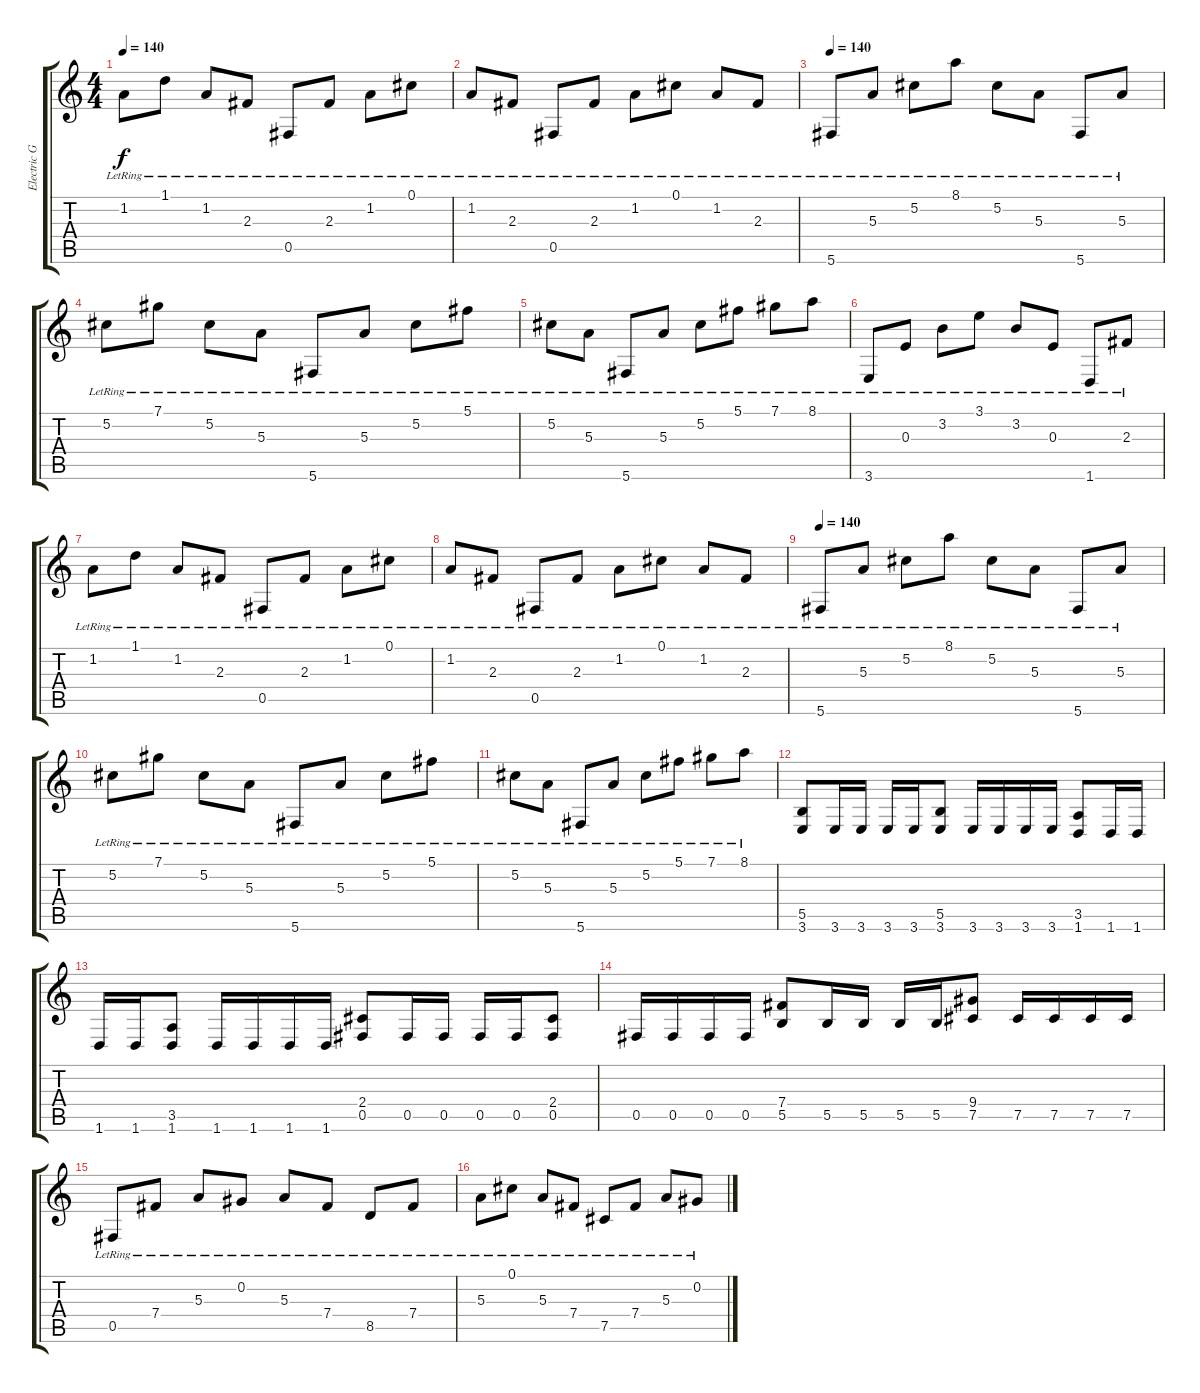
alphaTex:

\track ("Electric Guitar 1" "Electric G") {instrument distortionguitar}
\staff {score tabs}
\tuning (Db4 Ab3 E3 B2 Gb2 Db2) {hide}
\ts (4 4)
\tempo 140
\clef g2
\ks c
1.2{lr}.8{dy f} 1.1{lr}.8 1.2{lr}.8 2.3{lr}.8 0.5{lr}.8 2.3{lr}.8 1.2{lr}.8 0.1{lr}.8 |
1.2{lr}.8 2.3{lr}.8 0.5{lr}.8 2.3{lr}.8 1.2{lr}.8 0.1{lr}.8 1.2{lr}.8 2.3{lr}.8 |
\tempo 140
5.6{lr}.8{instrument electricguitarclean} 5.3{lr}.8 5.2{lr}.8 8.1{lr}.8 5.2{lr}.8 5.3{lr}.8 5.6{lr}.8 5.3{lr}.8 |
5.2{lr}.8 7.1{lr}.8 5.2{lr}.8 5.3{lr}.8 5.6{lr}.8 5.3{lr}.8 5.2{lr}.8 5.1{lr}.8 |
5.2{lr}.8 5.3{lr}.8 5.6{lr}.8 5.3{lr}.8 5.2{lr}.8 5.1{lr}.8 7.1{lr}.8 8.1{lr}.8 |
3.6{lr}.8 0.3{lr}.8 3.2{lr}.8 3.1{lr}.8 3.2{lr}.8 0.3{lr}.8 1.6{lr}.8 2.3{lr}.8 |
1.2{lr}.8 1.1{lr}.8 1.2{lr}.8 2.3{lr}.8 0.5{lr}.8 2.3{lr}.8 1.2{lr}.8 0.1{lr}.8 |
1.2{lr}.8 2.3{lr}.8 0.5{lr}.8 2.3{lr}.8 1.2{lr}.8 0.1{lr}.8 1.2{lr}.8 2.3{lr}.8 |
\tempo 140
5.6{lr}.8{instrument electricguitarclean} 5.3{lr}.8 5.2{lr}.8 8.1{lr}.8 5.2{lr}.8 5.3{lr}.8 5.6{lr}.8 5.3{lr}.8 |
5.2{lr}.8 7.1{lr}.8 5.2{lr}.8 5.3{lr}.8 5.6{lr}.8 5.3{lr}.8 5.2{lr}.8 5.1{lr}.8 |
5.2{lr}.8 5.3{lr}.8 5.6{lr}.8 5.3{lr}.8 5.2{lr}.8 5.1{lr}.8 7.1{lr}.8 8.1{lr}.8 |
(5.5 3.6).8{instrument distortionguitar} 3.6.16 3.6.16 3.6.16 3.6.16 (5.5 3.6).8 3.6.16 3.6.16 3.6.16 3.6.16 (3.5 1.6).8 1.6.16 1.6.16 |
1.6.16 1.6.16 (3.5 1.6).8 1.6.16 1.6.16 1.6.16 1.6.16 (2.4 0.5).8 0.5.16 0.5.16 0.5.16 0.5.16 (2.4 0.5).8 |
0.5.16 0.5.16 0.5.16 0.5.16 (7.4 5.5).8 5.5.16 5.5.16 5.5.16 5.5.16 (9.4 7.5).8 7.5.16 7.5.16 7.5.16 7.5.16 |
0.5{lr}.8{instrument electricguitarclean} 7.4{lr}.8 5.3{lr}.8 0.2{lr}.8 5.3{lr}.8 7.4{lr}.8 8.5{lr}.8 7.4{lr}.8 |
5.3{lr}.8 0.1{lr}.8 5.3{lr}.8 7.4{lr}.8 7.5{lr}.8 7.4{lr}.8 5.3{lr}.8 0.2{lr}.8
